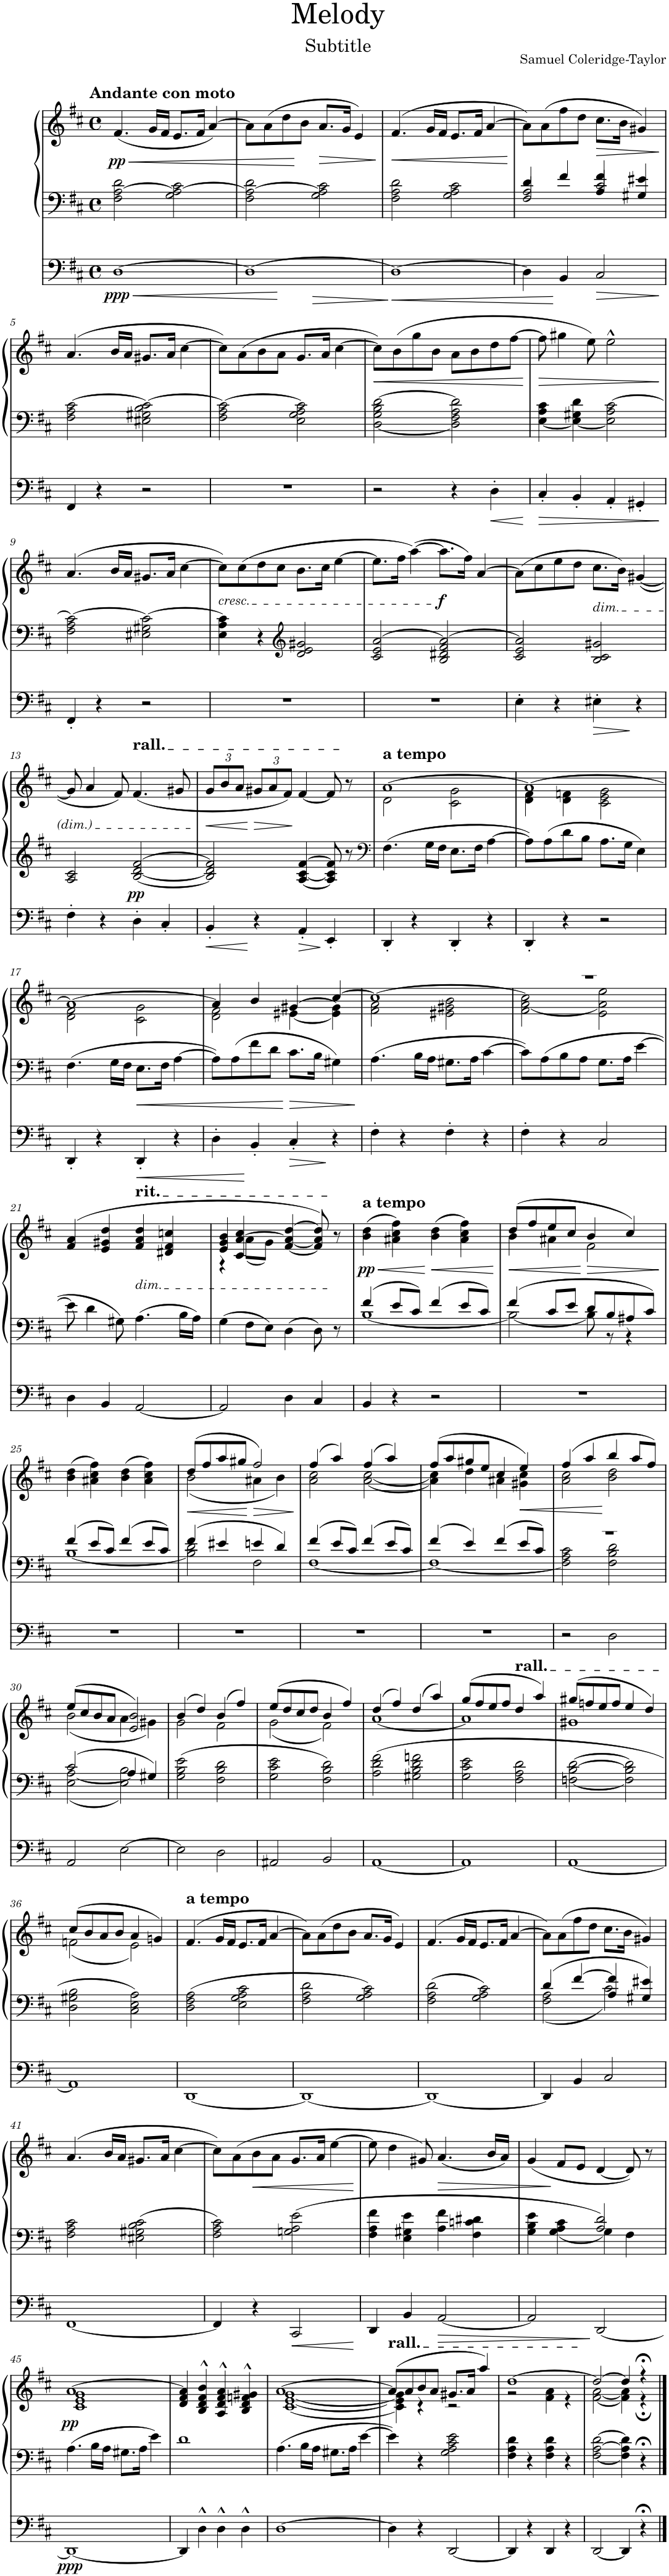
**kern	**kern	**kern	**dynam
*part1	*part1	*part1	*part1
*staff3	*staff2	*staff1	*staff1/2/3
*I"Organ	*	*	*
*I'Org.	*	*	*
*clefF4	*clefF4	*clefG2	*
*k[f#c#]	*k[f#c#]	*k[f#c#]	*
*M4/4	*M4/4	*M4/4	*
*met(c)	*met(c)	*met(c)	*
=1	=1	=1	=1
!	!	!LO:TX:a:B:t=Andante con moto	!
!	!	!	!LO:HP:b
!	!	!	!LO:DY:n=1:b=3
!	!	!	!LO:DY:n=2:b
[1D	2F#\ [2A\ 2d\	(4.f#/	< ppp pp
.	.	16g/LL	.
.	.	16f#/JJ	.
.	2G\ 2A\_ 2c#\	8.e/L	.
.	.	16f#/Jk	.
.	.	[4a/)	.
=2	=2	=2	=2
1D_	2F#\ 2A\_ 2d\	8a\L]	.
.	.	(8a\	.
.	.	8dd\	.
.	.	8b\J	[
!	!	!	!LO:HP:b
.	2G\ 2A\] 2c#\	8.a/L	>
.	.	16g/Jk	.
.	.	4e/)	.
.	.	.	]
=3	=3	=3	=3
!	!	!	!LO:HP:b
1D_	2F#\ 2A\ 2d\	(4.f#/	>
!	!	!	!LO:HP:b
.	.	16g/LL	<
.	.	16f#/JJ	.
.	2G\ 2A\ 2c#\	8.e/L	.
.	.	16f#/Jk	.
.	.	[4a/	.
.	.	.	]
=4	=4	=4	=4
*	*^	*	*
4D\]	2F#/ 2A/	4d/	8a\L])	.
.	.	.	(8a\	.
4BB/	.	4f#/	8ff#\	[
.	.	.	8dd\J	.
!	!	!	!	!LO:HP:b=3
!	!	!	!	!LO:HP:n=1:b
2C#/	2c#/	4A/ 4f#/	8.cc#\L	> >
.	.	.	16b\Jk	.
.	.	4G#X/ 4e#X/	4g#X/)	.
*	*v	*v	*	*
.	.	.	]
!!LO:LB:g=z
=5	=5	=5	=5
4FF#/	2F#\ 2A\ [2c#\	(4.a/	.
4r	.	.	.
.	.	16b/LL	.
.	.	16a/JJ	.
2r	2E#X\ 2G#X\ 2B\ 2c#\_	8.g#X/L	.
.	.	16a/Jk	.
.	.	[4cc#\	.
=6	=6	=6	=6
1r	2F#\ 2A\ 2c#\_	8cc#\L])	.
.	.	(8a\	.
.	.	8b\	.
.	.	8a\J	.
.	2E\ 2G\ 2A\ 2c#\]	8.g/L	.
.	.	16a/Jk	.
.	.	[4cc#\	.
=7	=7	=7	=7
!	!	!	!LO:HP:b
2r	[2D\ 2G\ 2B\ [2d\	8cc#\L])	<
.	.	(8b\	.
.	.	8gg\	.
.	.	8b\J	.
4r	2D\] 2F#\ 2A\ 2d\]	8a\L	.
.	.	8b\	.
!	!	!	!LO:HP:b=3
4D'\	.	8dd\	<
.	.	[8ff#\J	.
.	.	.	[ ]
=8	=8	=8	=8
!	!	!	!LO:HP:b
4C#'/	[4E\ 4A\ 4c#\	8ff#\]	>
.	.	4gg#X\	.
4BB'/	4E\_ 4G#X\ 4d\	.	.
.	.	8ee\)	.
4AA'/	2E\] 2A\ [2c#\	2ee^^\	.
4GG#X'/	.	.	.
.	.	.	] [
!!LO:LB:g=z
=9	=9	=9	=9
4FF#'/	2F#\ 2A\ 2c#\_	(4.a/	.
4r	.	.	.
.	.	16b/LL	.
.	.	16a/JJ	.
2r	2E#X\ 2G#X\ 2c#\_	8.g#X/L	.
.	.	16a/Jk	.
.	.	[4cc#\	.
=10	=10	=10	=10
!	!	!LO:TX:b:i:t=cresc.	!
1r	4E\ 4A\ 4c#\]	8cc#\L])	.
.	.	(8cc#\	.
.	4r	8dd\	.
.	.	8cc#\J	.
*	*clefG2	*	*
.	2d/ 2e/ 2g#X/	8.b\L	.
.	.	16cc#\Jk	.
.	.	[4ee\	.
=11	=11	=11	=11
1r	2c#/ 2e/ [2a/	8.ee\L]	.
.	.	16ff#\Jk	.
.	.	([4aa\)	.
!	!	!	!LO:DY:b
.	2B/ 2d#X/ 2f#/ 2a/_	8.aa\L]	f
.	.	16ff#\Jk)	.
.	.	[4a/	.
=12	=12	=12	=12
4E'\	2c#/ 2e/ 2a/]	(8a\L]	.
.	.	8cc#\	.
4r	.	8ee\	.
.	.	8dd\J	.
!	!	!LO:TX:b:i:t=dim.	!
!	!	!	!LO:HP:b=3
4E#X'\	2B/ 2c#/ 2g#X/	8.cc#\L	>
.	.	16b\Jk)	.
4r	.	([4g#X/	.
!!LO:LB:g=z
=13	=13	=13	=13
4F#'\	2A/ 2c#/	8g#/]	.
.	.	4a/	.
4r	.	.	.
.	.	8f#/)	.
!	!	!LO:TX:a:t=rall.	!
!	!	!	!LO:DY:b=2
4D'\	[2B/ [2d/ [2f#/	(4.f#/	pp
4C#'/	.	.	.
.	.	8g#X/	.
=14	=14	=14	=14
*	*	*Xbrackettup	*
!	!	!	!LO:HP:b
4BB'/	2B/] 2d/] 2f#/]	12g/L	<
.	.	12b/	.
.	.	12a/J	.
4r	.	12g#X/L	] ] ]
.	.	12a/	.
.	.	12f#/J)	.
4AA'/	[4A/ [4c#/ [4f#/	[4f#/	[
4EE'/	8A/] 8c#/] 8f#/]	8f#/]	.
.	8r	8r	.
=15	=15	=15	=15
*	*clefF4	*	*
*	*	*^	*
!	!	!LO:TX:a:B:t=a tempo	!	!
4DD'/	4.F#\	[1a	2d\	.
4r	.	.	.	.
.	16G\LL	.	.	.
.	16F#\JJ	.	.	.
4DD'/	8.E\L	.	2c#\ 2g\	.
.	16F#\Jk	.	.	.
4r	[4A\	.	.	.
=16	=16	=16	=16	=16
4DD'/	8A\L]	1a_	4d\ 4f#\	.
.	8A\	.	.	.
4r	8d\	.	4d\ 4fn\	.
.	8B\J	.	.	.
2r	8.A\L	.	2c#\ 2e\ 2g\	.
.	16G\Jk	.	.	.
.	4E\	.	.	.
!!LO:LB:g=z	!!
=17	=17	=17	=17	=17
4DD'/	4.F#\	1a_	2d\ 2f#\	.
4r	.	.	.	.
.	16G\LL	.	.	.
.	16F#\JJ	.	.	.
4DD'/	8.E\L	.	2c#\ 2g\	.
.	16F#\Jk	.	.	.
4r	[4A\	.	.	.
=18	=18	=18	=18	=18
4D'\	8A\L]	4a/]	2d\ 2f#\	.
.	8A\	.	.	.
4BB'/	8f#\	4b/	.	.
.	8d\J	.	.	.
!	!	!	!	!LO:HP:b=3
4C#'/	8.c#\L	[4g#X/	[4e#X\	>
.	16B\Jk	.	.	.
4r	4G#X\	[4cc#/	4e#\] 4g#\]	.
=19	=19	=19	=19	=19
4F#'\	4.A\	1cc#_	2f#\ 2a\	.
4r	.	.	.	.
.	16B\LL	.	.	.
.	16A\JJ	.	.	.
4F#'\	8.G#X\L	.	2e#X\ 2g#X\ 2b\	.
.	16A\Jk	.	.	.
4r	[4c#\	.	.	.
=20	=20	=20	=20	=20
4F#'\	8c#\L]	1r	2f#\ [2a\ 2cc#\]	.
.	8A\	.	.	.
4r	8B\	.	.	.
.	8A\J	.	.	.
2C#/	8.G\L	.	2e\ 2a\] 2ee\	.
.	16A\Jk	.	.	.
.	[4e\	.	.	.
*	*	*v	*v	*
!!LO:LB:g=z
=21	=21	=21	=21
4D\	8e\]	(4f#/ 4a/	.
.	4d\	.	.
4BB/	.	4e/ 4g#X/ 4dd/	.
.	8G#X\	.	.
!	!	!LO:TX:b:i:t=dim.	!
!	!	!LO:TX:a:t=rit.	!
[2AA/	4.A\	4f#/ 4a/ 4dd/	.
.	.	4d#X/ 4f#/ 4ccn/	.
.	16B\LL	.	.
.	16A\JJ	.	.
=22	=22	=22	=22
*	*	*^	*
2AA/]	4G\	4e/ 4g/ 4b/	4r	.
.	8F#\L	4c#/ [4a/ 4cc#/	(8a\L	.
.	8E\J	.	8g\J)	.
4D\	4D\	[4f#/ 4a/_ [4dd/	2ryy	.
4C#/	8D\	8f#/] 8a/] 8dd/])	.	.
.	8r	8r	.	.
*	*	*v	*v	*
=23	=23	=23	=23
*	*^	*	*
!	!	!	!LO:TX:a:B:t=a tempo	!
!	!	!	!	!LO:HP:b
!	!	!	!	!LO:DY:n=1:b
4BB/	4f#/	[1B	(4b\ 4dd\	< pp
4r	8e/L	.	4a#X\ 4cc#\ 4ff#\)	.
.	8c#/J	.	.	.
!	!	!	!	!LO:HP:n=1:b
2r	4f#/	.	(4b\ 4dd\	] <
.	8e/L	.	4a#\ 4cc#\ 4ff#\)	.
.	8c#/J	.	.	.
*	*v	*v	*	*
.	.	.	[
=24	=24	=24	=24
*	*^	*	*
!	!	!	!	!LO:HP:b
*	*	*	*^	*
1r	4f#/	2B\_	(8dd/L	4b\	<
.	.	.	8ff#/	.	.
.	8c#/L	.	8ee/	4a#X\	.
.	8e/J	.	8cc#/J	.	.
!	!	!	!	!	!LO:HP:n=1:b
.	8d/L	8B\]	4b/	2f#\	[ >
.	8B/	8r	.	.	.
.	8A#X/	4r	4cc#/)	.	.
.	8c#/J	.	.	.	.
*	*v	*v	*	*	*
*	*	*v	*v	*
.	.	.	[
!!LO:LB:g=z
=25	=25	=25	=25
*	*^	*	*
1r	4f#/	[1B	(4b\ 4dd\	.
.	8e/L	.	4a#X\ 4cc#\ 4ff#\)	.
.	8c#/J	.	.	.
.	4f#/	.	(4b\ 4dd\	.
.	8e/L	.	4a#\ 4cc#\ 4ff#\)	.
.	8c#/J	.	.	.
=26	=26	=26	=26	=26
!	!	!	!	!LO:HP:b
*	*	*	*^	*
1r	4f#/	2B\] 2d\	(8dd/L	(2b\	<
.	.	.	8ff#/	.	.
.	4e#X/	.	8aa/	.	.
.	.	.	8gg#X/J	.	.
!	!	!	!	!	!LO:HP:n=1:b
.	4en/	2F#\	2ff#/)	4a#X\	] >
.	4d/	.	.	4b\)	.
*	*v	*v	*	*	*
*	*	*v	*v	*
.	.	.	[
=27	=27	=27	=27
*	*^	*^	*
1r	4f#/	[1F#	(4ff#/	2a\ 2cc#\	.
.	8e/L	.	4aa/)	.	.
.	8c#/J	.	.	.	.
.	4f#/	.	(4ff#/	[2a\ [2cc#\	.
.	8e/L	.	4aa/)	.	.
.	8c#/J	.	.	.	.
=28	=28	=28	=28	=28	=28
1r	4f#/	1F#_	(8ff#/L	4a\] 4cc#\]	.
.	.	.	8aa/	.	.
.	4e/	.	8gg#X/	4dd\	.
.	.	.	8ee/J	.	.
.	4f#/	.	4cc#/	4a#X\	.
!	!	!	!	!	!LO:HP:b
.	8e/L	.	4ee/)	4g#X\ 4cc#\	<
.	8c#/J	.	.	.	.
=29	=29	=29	=29	=29	=29
2r	1r	2F#\] 2A\ 2c#\	(4ff#/	2a\ 2cc#\	.
.	.	.	4aa/	.	.
2D\	.	2F#\ 2B\ 2d\	4bb/	2b\ 2dd\	]
.	.	.	8aa/L	.	.
.	.	.	8ff#/J)	.	.
!!LO:LB:g=z	!!
=30	=30	=30	=30	=30	=30
2AA/	2c#/	2E\ [2A\	(8ee/L	(2b\	.
.	.	.	8cc#/	.	.
.	.	.	8b/	.	.
.	.	.	8a/J	.	.
[2E\	4A/]	2E\ 2B\	2e/ 2b/)	4a\	.
.	4G#X/	.	.	4g#X\)	.
*	*v	*v	*	*	*
=31	=31	=31	=31	=31
2E\]	2G\ 2B\ 2e\	(4b/	2g\	.
.	.	4dd/)	.	.
2D\	2F#\ 2B\ 2d\	(4b/	2f#\	.
.	.	4ff#/)	.	.
=32	=32	=32	=32	=32
2AA#X/	2G\ 2c#\ 2e\	(8ee/L	(2g\	.
.	.	8dd/	.	.
.	.	8cc#/	.	.
.	.	8dd/J	.	.
2BB/	2F#\ 2B\ 2d\	4b/	2f#\)	.
.	.	4ff#/)	.	.
=33	=33	=33	=33	=33
[1AA	2A\ 2d\ 2f#\	(4dd/	[1a	.
.	.	4ff#/)	.	.
.	2G#X\ 2B\ 2d\ 2fn\	(4dd/	.	.
.	.	4aa/)	.	.
=34	=34	=34	=34	=34
1AA]	2G\ 2c#\ 2e\	(8gg/L	1a]	.
.	.	8ff#/	.	.
.	.	8ee/	.	.
.	.	8ff#/J	.	.
!	!	!LO:TX:a:t=rall.	!	!
.	2F#\ 2A\ 2d\	4dd/	.	.
.	.	4aa/)	.	.
=35	=35	=35	=35	=35
[1AA	[2Fn\ [2B\ [2d\	(8gg#X/L	1g#X	.
.	.	8ffn/	.	.
.	.	8ee/	.	.
.	.	8ff/J	.	.
.	2F\] 2B\] 2d\]	4ee/	.	.
.	.	4dd/)	.	.
!!LO:LB:g=z	!!
=36	=36	=36	=36	=36
1AA]	2D\ 2G#X\ 2B\	(8cc#/L	(2fn\	.
.	.	8b/	.	.
.	.	8a/	.	.
.	.	8b/J	.	.
.	2C#\ 2E\ 2A\	4a/	2e\)	.
.	.	4gn/)	.	.
*	*	*v	*v	*
=37	=37	=37	=37
!	!	!LO:TX:a:B:t=a tempo	!
[1DD	2D\ 2F#\ 2A\	(4.f#/	.
.	.	16g/LL	.
.	.	16f#/JJ	.
.	2E\ 2G\ 2A\ 2c#\	8.e/L	.
.	.	16f#/Jk	.
.	.	[4a/	.
=38	=38	=38	=38
1DD_	2F#\ 2A\ 2d\	8a\L])	.
.	.	(8a\	.
.	.	8dd\	.
.	.	8b\J	.
.	2G\ 2A\ 2c#\	8.a/L	.
.	.	16g/Jk	.
.	.	4e/)	.
=39	=39	=39	=39
1DD_	2F#\ 2A\ 2d\	(4.f#/	.
.	.	16g/LL	.
.	.	16f#/JJ	.
.	2G\ 2A\ 2c#\	8.e/L	.
.	.	16f#/Jk	.
.	.	[4a/	.
=40	=40	=40	=40
*	*^	*	*
4DD/]	4d/	2F#\ 2A\	8a\L])	.
.	.	.	(8a\	.
4BB/	[4f#/	.	8ff#\	.
.	.	.	8dd\J	.
2C#/	4A/ 4f#/]	2c#\	8.cc#\L	.
.	.	.	16b\Jk	.
.	4G#X/ 4e#X/	.	4g#X/)	.
*	*v	*v	*	*
!!LO:LB:g=z
=41	=41	=41	=41
[1FF#	2F#\ 2A\ 2c#\	(4.a/	.
.	.	16b/LL	.
.	.	16a/JJ	.
.	2E#X\ 2G#X\ 2B\ 2c#\	8.g#X/L	.
.	.	16a/Jk	.
.	.	[4cc#\	.
=42	=42	=42	=42
4FF#/]	2F#\ 2A\ 2c#\	8cc#\L])	.
.	.	(8a\	.
!	!	!	!LO:HP:b
4r	.	8b\	<
.	.	8a\J	.
!	!	!	!LO:HP:b=3
2CC#/	2Gn\ 2A\ 2e\	8.g/L	<
.	.	16a/Jk	.
.	.	[4ee\	.
.	.	.	[ [
=43	=43	=43	=43
4DD/	4F#\ 4A\ 4f#\	8ee\]	.
.	.	4dd\	.
4BB/	4E\ 4G#X\ 4e\	.	.
.	.	8g#X/)	.
[2AA/	4A\ 4f#\	(4.a/	.
.	4F#\ 4cn\ 4d#X\	.	.
.	.	16b/LL	.
.	.	16a/JJ)	.
=44	=44	=44	=44
*	*^	*	*
2AA/]	4G\ 4B\ 4e\	2ryy	(4g/	.
.	[4G\ 4A\ 4c#\	.	8f#/L	[
.	.	.	8e/J	.
[2DD/	2A/ 2d/	4G\]	[4d/	.
.	.	4F#\	8d/])	.
.	.	.	8r	.
*	*v	*v	*	*
!!LO:LB:g=z
=45	=45	=45	=45
*	*	*^	*
!	!	!	!	!LO:DY:b=3
!	!	!	!	!LO:DY:n=1:b
1DD_	4.A\	[1a	1c# 1e 1g	ppp pp
.	16B\LL	.	.	.
.	16A\JJ	.	.	.
.	8.G#X\L	.	.	.
.	16A\Jk	.	.	.
.	4e\	.	.	.
*	*	*v	*v	*
=46	=46	=46	=46
4DD/]	1d	4d/ 4f#/ 4a/]	.
4D^^\	.	4B/^^ 4d/^^ 4f#/^^ 4b/^^	.
4D^^\	.	4A/^^ 4d/^^ 4f#/^^ 4a/^^	.
4D^^\	.	4B/^^ 4d/^^ 4fn/^^ 4g#X/^^	.
=47	=47	=47	=47
*	*	*^	*
[1D	4.A\	[1a	[1c# [1e [1g	.
.	16B\LL	.	.	.
.	16A\JJ	.	.	.
.	8.G#X\L	.	.	.
.	16A\Jk	.	.	.
.	[4e\	.	.	.
=48	=48	=48	=48	=48
!	!	!LO:TX:a:t=rall.	!	!
4D\]	4e\]	(8a/L]	4c#\] 4e\] 4g\]	.
.	.	8a/	.	.
4r	4r	8b/	4r	.
.	.	8a/J	.	.
[2DD/	2G\ 2A\ 2c#\ 2e\	8.g#X/L	2r	.
.	.	16a/Jk	.	.
.	.	4aa/)	.	.
=49	=49	=49	=49	=49
4DD/]	4F#\ 4A\ 4d\	[1dd	2r	.
4r	4r	.	.	.
4DD/	4F#\ 4A\ 4d\	.	4f#\ 4a\	.
4r	4r	.	4r	.
=50	=50	=50	=50	=50
[2DD/	[2F#\ [2A\ [2d\	2dd/_	[2f#\ [2a\	.
4DD/]	4F#\] 4A\] 4d\]	4dd/]	4f#\] 4a\]	.
4r;<	4r;<	4r;<	4r;	.
*	*	*v	*v	*
==	==	==	==
*-	*-	*-	*-
